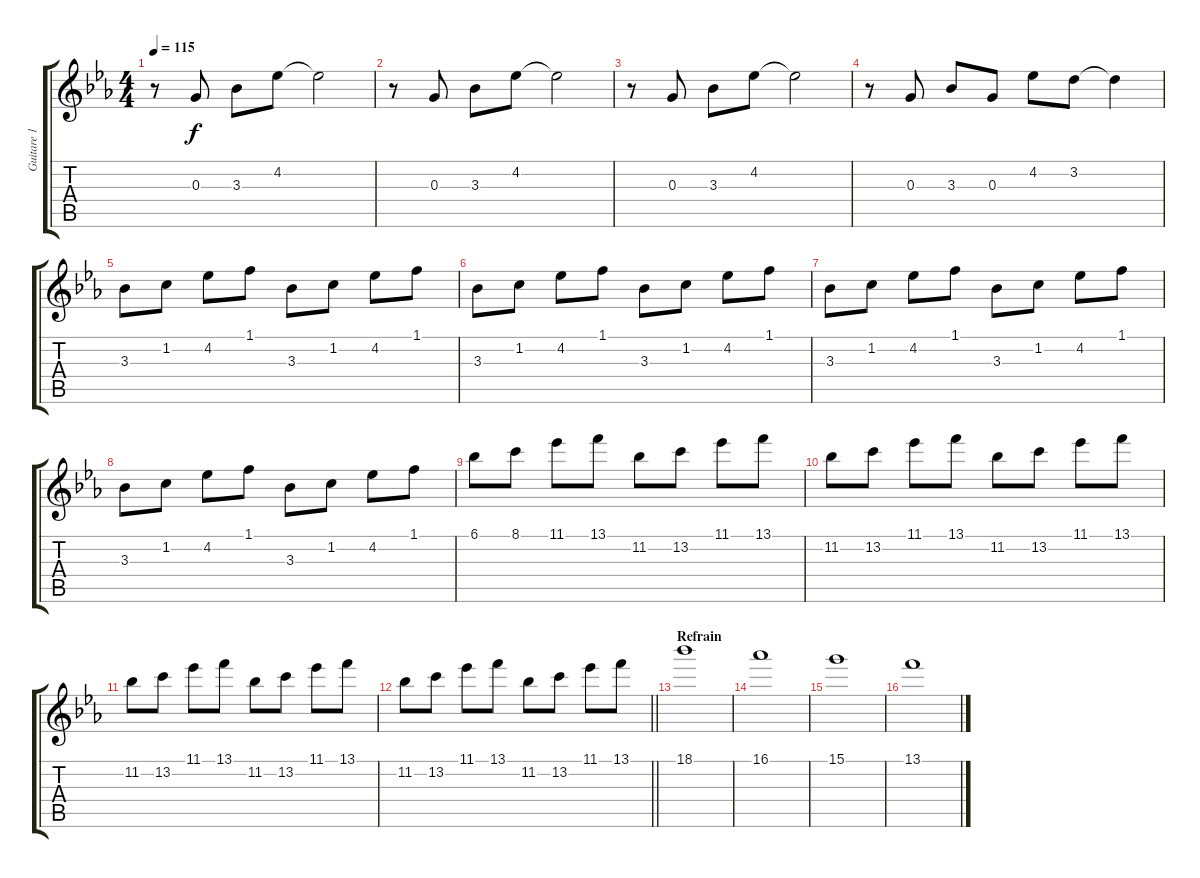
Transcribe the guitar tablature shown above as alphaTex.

\track ("Guitare 1" "Guitare 1") {instrument acousticguitarsteel}
\staff {score tabs}
\tuning (E4 B3 G3 D3 A2 E2) {hide}
\ts (4 4)
\tempo 115
\clef g2
\ks eb
r.8{dy f} 0.3.8 3.3.8 4.2.8 4.2{t}.2 |
r.8 0.3.8 3.3.8 4.2.8 4.2{t}.2 |
r.8 0.3.8 3.3.8 4.2.8 4.2{t}.2 |
r.8 0.3.8 3.3.8 0.3.8 4.2.8 3.2.8 3.2{t}.4 |
3.3.8 1.2.8 4.2.8 1.1.8 3.3.8 1.2.8 4.2.8 1.1.8 |
3.3.8 1.2.8 4.2.8 1.1.8 3.3.8 1.2.8 4.2.8 1.1.8 |
3.3.8 1.2.8 4.2.8 1.1.8 3.3.8 1.2.8 4.2.8 1.1.8 |
3.3.8 1.2.8 4.2.8 1.1.8 3.3.8 1.2.8 4.2.8 1.1.8 |
6.1.8 8.1.8 11.1.8 13.1.8 11.2.8 13.2.8 11.1.8 13.1.8 |
11.2.8 13.2.8 11.1.8 13.1.8 11.2.8 13.2.8 11.1.8 13.1.8 |
11.2.8 13.2.8 11.1.8 13.1.8 11.2.8 13.2.8 11.1.8 13.1.8 |
\barLineRight lightlight
11.2.8 13.2.8 11.1.8 13.1.8 11.2.8 13.2.8 11.1.8 13.1.8 |
\section ("" "Refrain")
18.1.1 |
16.1.1 |
15.1.1 |
13.1.1
